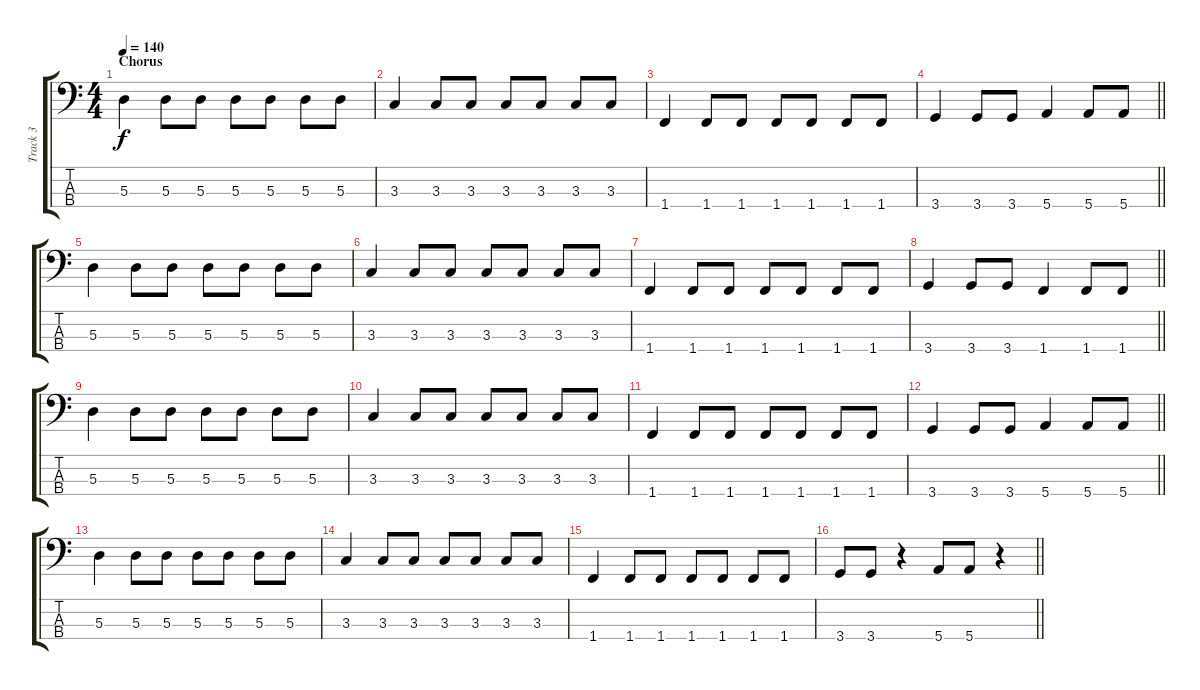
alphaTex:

\track ("Track 3" "Track 3") {instrument electricbassfinger}
\staff {score tabs}
\tuning (G2 D2 A1 E1) {hide}
\ts (4 4)
\section ("" "Chorus")
\tempo 140
\clef f4
\ks c
5.3.4{dy f} 5.3.8 5.3.8 5.3.8 5.3.8 5.3.8 5.3.8 |
3.3.4 3.3.8 3.3.8 3.3.8 3.3.8 3.3.8 3.3.8 |
1.4.4 1.4.8 1.4.8 1.4.8 1.4.8 1.4.8 1.4.8 |
\barLineRight lightlight
3.4.4 3.4.8 3.4.8 5.4.4 5.4.8 5.4.8 |
5.3.4 5.3.8 5.3.8 5.3.8 5.3.8 5.3.8 5.3.8 |
3.3.4 3.3.8 3.3.8 3.3.8 3.3.8 3.3.8 3.3.8 |
1.4.4 1.4.8 1.4.8 1.4.8 1.4.8 1.4.8 1.4.8 |
\barLineRight lightlight
3.4.4 3.4.8 3.4.8 1.4.4 1.4.8 1.4.8 |
5.3.4 5.3.8 5.3.8 5.3.8 5.3.8 5.3.8 5.3.8 |
3.3.4 3.3.8 3.3.8 3.3.8 3.3.8 3.3.8 3.3.8 |
1.4.4 1.4.8 1.4.8 1.4.8 1.4.8 1.4.8 1.4.8 |
\barLineRight lightlight
3.4.4 3.4.8 3.4.8 5.4.4 5.4.8 5.4.8 |
5.3.4 5.3.8 5.3.8 5.3.8 5.3.8 5.3.8 5.3.8 |
3.3.4 3.3.8 3.3.8 3.3.8 3.3.8 3.3.8 3.3.8 |
1.4.4 1.4.8 1.4.8 1.4.8 1.4.8 1.4.8 1.4.8 |
\barLineRight lightlight
3.4.8 3.4.8 r.4 5.4.8 5.4.8 r.4
